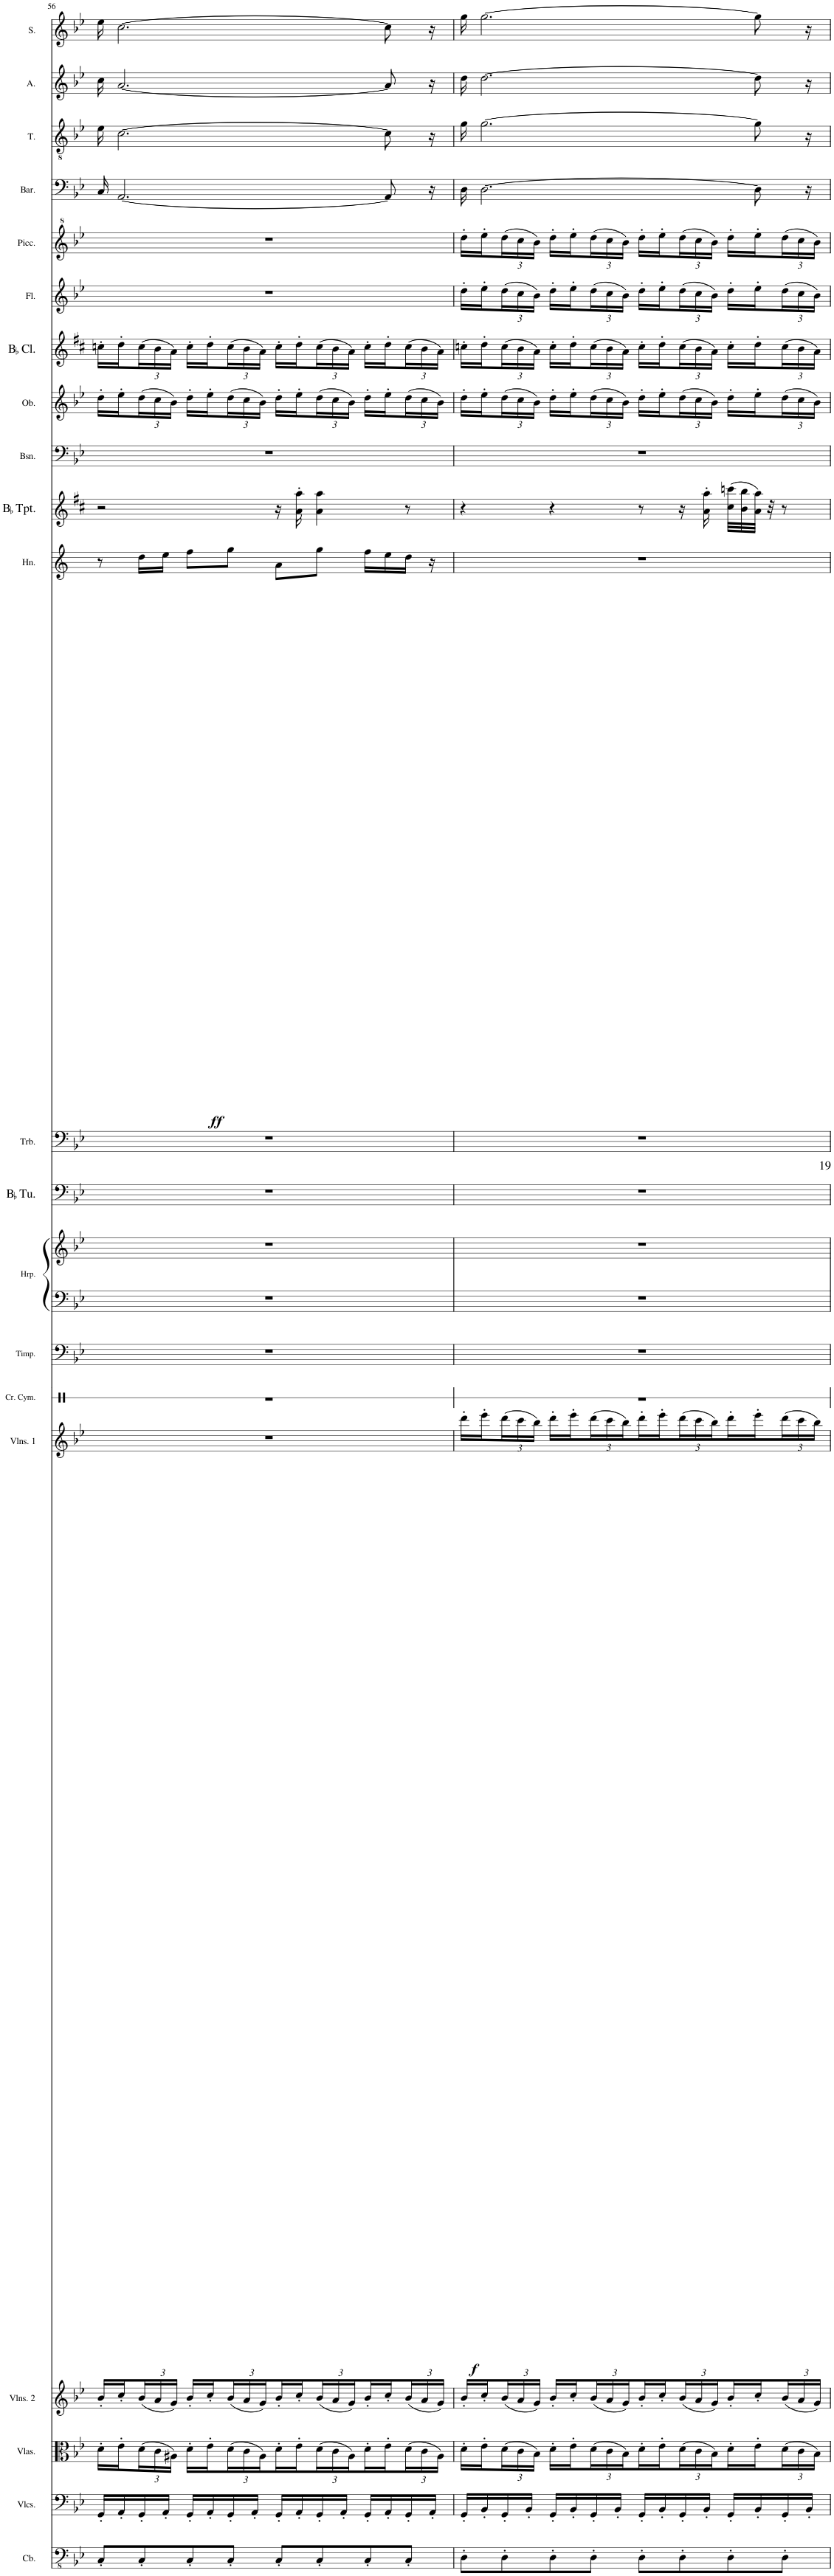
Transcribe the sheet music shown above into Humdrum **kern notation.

**kern	**kern	**kern	**kern	**kern	**dynam	**kern	**kern	**kern	**kern	**kern	**kern	**kern	**dynam	**kern	**kern	**kern	**kern	**kern	**kern	**kern	**kern	**kern	**kern
*part21	*part20	*part19	*part18	*part17	*part17	*part16	*part15	*part14	*part14	*part13	*part12	*part11	*part11	*part10	*part9	*part8	*part7	*part6	*part5	*part4	*part3	*part2	*part1
*staff22	*staff21	*staff20	*staff19	*staff18	*staff18	*staff17	*staff16	*staff15	*staff14	*staff13	*staff12	*staff11	*staff11	*staff10	*staff9	*staff8	*staff7	*staff6	*staff5	*staff4	*staff3	*staff2	*staff1
*I"Contrabass	*I"Violoncellos	*I"Violas	*I"Violins 2	*I"Violins 1	*	*I"Crash Cymbal	*I"Timpani	*I"Harp	*	*I"BaccidentalFlat Tuba	*I"Trombone	*I"Horn	*	*I"BaccidentalFlat Trumpet	*I"Bassoon	*I"Oboe	*I"BaccidentalFlat Clarinet	*I"Flute	*I"Piccolo	*I"Baritone	*I"Tenor	*I"Alto	*I"Soprano
*I'Cb.	*I'Vlcs.	*I'Vlas.	*I'Vlns. 2	*I'Vlns. 1	*	*I'Cr. Cym.	*I'Timp.	*I'Hrp.	*	*I'BaccidentalFlat Tu.	*I'Trb.	*I'Hn.	*	*I'BaccidentalFlat Tpt.	*I'Bsn.	*I'Ob.	*I'BaccidentalFlat Cl.	*I'Fl.	*I'Picc.	*I'Bar.	*I'T.	*I'A.	*I'S.
!!LO:PB:g=z
*clefFv4	*clefF4	*clefC3	*clefG2	*clefG2	*	*clefX	*clefF4	*clefF4	*clefG2	*clefF4	*clefF4	*clefG2	*	*clefG2	*clefF4	*clefG2	*clefG2	*clefG2	*clefG^2	*clefF4	*clefGv2	*clefG2	*clefG2
*Trd7c12	*	*	*	*	*	*	*	*	*	*	*	*Trd4c7	*	*Trd1c2	*	*	*Trd1c2	*	*Trd-7c-12	*	*	*	*
*k[b-e-]	*k[b-e-]	*k[b-e-]	*k[b-e-]	*k[b-e-]	*	*k[]	*k[b-e-]	*k[b-e-]	*k[b-e-]	*k[b-e-]	*k[b-e-]	*k[]	*	*k[f#c#]	*k[b-e-]	*k[b-e-]	*k[f#c#]	*k[b-e-]	*k[b-e-]	*k[b-e-]	*k[b-e-]	*k[b-e-]	*k[b-e-]
*M4/4	*M4/4	*M2/4	*M2/4	*M2/4	*	*M4/4	*M4/4	*M4/4	*M4/4	*M4/4	*M4/4	*M4/4	*	*M4/4	*M4/4	*M4/4	*M4/4	*M4/4	*M4/4	*M4/4	*M4/4	*M4/4	*M4/4
=56	=56	=56	=56	=56	=56	=56	=56	=56	=56	=56	=56	=56	=56	=56	=56	=56	=56	=56	=56	=56	=56	=56	=56
8CC'/L	16GG'/LL	16d'\LL	16b-'/LL	2r	.	1r	1r	1r	1r	1r	1r	8r	.	2r	1r	16dd'\LL	16ccn'\LL	1r	1r	16C/	16e-\	16cc\	16ee-\
.	16AA'/	16e-'\	16cc'/	.	.	.	.	.	.	.	.	.	.	.	.	16ee-'\	16dd'\	.	.	[2.AA/	[2.c\	[2.a/	[2.cc\
*	*	*Xbrackettup	*Xbrackettup	*	*	*	*	*	*	*	*	*	*	*	*	*Xbrackettup	*Xbrackettup	*	*	*	*	*	*
!	!	!	!	!	!	!	!	!	!	!	!	!	!LO:DY:b	!	!	!	!	!	!	!	!	!	!
8CC'/	16GG'/	(24d\	(24b-/	.	.	.	.	.	.	.	.	16dd\LL	ff	.	.	(24dd\	(24cc\	.	.	.	.	.	.
.	.	24c\	24a/	.	.	.	.	.	.	.	.	.	.	.	.	24cc\	24b\	.	.	.	.	.	.
.	16AA'/JJ	.	.	.	.	.	.	.	.	.	.	16ee\JJ	.	.	.	.	.	.	.	.	.	.	.
.	.	24A#X\JJ)	24g/JJ)	.	.	.	.	.	.	.	.	.	.	.	.	24b-\JJ)	24a\JJ)	.	.	.	.	.	.
8CC'/	16GG'/LL	16d'\LL	16b-'/LL	.	.	.	.	.	.	.	.	8ff\L	.	.	.	16dd'\LL	16cc'\LL	.	.	.	.	.	.
.	16AA'/	16e-'\	16cc'/	.	.	.	.	.	.	.	.	.	.	.	.	16ee-'\	16dd'\	.	.	.	.	.	.
8CC'/J	16GG'/	(24d\	(24b-/	.	.	.	.	.	.	.	.	8gg\J	.	.	.	(24dd\	(24cc\	.	.	.	.	.	.
.	.	24c\	24a/	.	.	.	.	.	.	.	.	.	.	.	.	24cc\	24b\	.	.	.	.	.	.
.	16AA'/JJ	.	.	.	.	.	.	.	.	.	.	.	.	.	.	.	.	.	.	.	.	.	.
.	.	24A#\)	24g/)	.	.	.	.	.	.	.	.	.	.	.	.	24b-\JJ)	24a\JJ)	.	.	.	.	.	.
8CC'/L	16GG'/LL	16d'\	16b-'/	2ryy	.	.	.	.	.	.	.	8a\L	.	16r	.	16dd'\LL	16cc'\LL	.	.	.	.	.	.
.	16AA'/	16e-'\	16cc'/	.	.	.	.	.	.	.	.	.	.	16a\' 16aa\'	.	16ee-'\	16dd'\	.	.	.	.	.	.
8CC'/	16GG'/	(24d\	(24b-/	.	.	.	.	.	.	.	.	8gg\J	.	4a\ 4aa\	.	(24dd\	(24cc\	.	.	.	.	.	.
.	.	24c\	24a/	.	.	.	.	.	.	.	.	.	.	.	.	24cc\	24b\	.	.	.	.	.	.
.	16AA'/JJ	.	.	.	.	.	.	.	.	.	.	.	.	.	.	.	.	.	.	.	.	.	.
.	.	24A#\)	24g/)	.	.	.	.	.	.	.	.	.	.	.	.	24b-\JJ)	24a\JJ)	.	.	.	.	.	.
8CC'/	16GG'/LL	16d'\	16b-'/	.	.	.	.	.	.	.	.	16ff\LL	.	.	.	16dd'\LL	16cc'\LL	.	.	.	.	.	.
.	16AA'/	16e-'\	16cc'/	.	.	.	.	.	.	.	.	16ee\	.	.	.	16ee-'\	16dd'\	.	.	8AA/]	8c\]	8a/]	8cc\]
8CC'/J	16GG'/	(24d\	(24b-/	.	.	.	.	.	.	.	.	16dd\JJ	.	8r	.	(24dd\	(24cc\	.	.	.	.	.	.
.	.	24c\	24a/	.	.	.	.	.	.	.	.	.	.	.	.	24cc\	24b\	.	.	.	.	.	.
.	16AA'/JJ	.	.	.	.	.	.	.	.	.	.	16r	.	.	.	.	.	.	.	16r	16r	16r	16r
.	.	24A#\JJ)	24g/JJ)	.	.	.	.	.	.	.	.	.	.	.	.	24b-\JJ)	24a\JJ)	.	.	.	.	.	.
=57	=57	=57	=57	=57	=57	=57	=57	=57	=57	=57	=57	=57	=57	=57	=57	=57	=57	=57	=57	=57	=57	=57	=57
!	!	!	!	!	!LO:DY:b	!	!	!	!	!	!	!	!	!	!	!	!	!	!	!	!	!	!
8DD'\L	16GG'/LL	16d'\LL	16b-'/LL	16ddd'\LL	f	1r	1r	1r	1r	1r	1r	1r	.	4r	1r	16dd'\LL	16ccn'\LL	16dd'\LL	16ddd'\LL	16D\	16g\	16dd\	16gg\
.	16BB-'/	16e-'\	16cc'/	16eee-'\	.	.	.	.	.	.	.	.	.	.	.	16ee-'\	16dd'\	16ee-'\	16eee-'\	[2.D\	[2.g\	[2.dd\	[2.gg\
*	*	*	*	*Xbrackettup	*	*	*	*	*	*	*	*	*	*	*	*	*	*Xbrackettup	*Xbrackettup	*	*	*	*
8DD'\	16GG'/	(24d\	(24b-/	(24ddd\	.	.	.	.	.	.	.	.	.	.	.	(24dd\	(24cc\	(24dd\	(24ddd\	.	.	.	.
.	.	24c\	24a/	24ccc\	.	.	.	.	.	.	.	.	.	.	.	24cc\	24b\	24cc\	24ccc\	.	.	.	.
.	16BB-'/JJ	.	.	.	.	.	.	.	.	.	.	.	.	.	.	.	.	.	.	.	.	.	.
.	.	24B-\JJ)	24g/JJ)	24bb-\JJ)	.	.	.	.	.	.	.	.	.	.	.	24b-\JJ)	24a\JJ)	24b-\JJ)	24bb-\JJ)	.	.	.	.
8DD'\	16GG'/LL	16d'\LL	16b-'/LL	16ddd'\LL	.	.	.	.	.	.	.	.	.	4r	.	16dd'\LL	16cc'\LL	16dd'\LL	16ddd'\LL	.	.	.	.
.	16BB-'/	16e-'\	16cc'/	16eee-'\	.	.	.	.	.	.	.	.	.	.	.	16ee-'\	16dd'\	16ee-'\	16eee-'\	.	.	.	.
8DD'\J	16GG'/	(24d\	(24b-/	(24ddd\	.	.	.	.	.	.	.	.	.	.	.	(24dd\	(24cc\	(24dd\	(24ddd\	.	.	.	.
.	.	24c\	24a/	24ccc\	.	.	.	.	.	.	.	.	.	.	.	24cc\	24b\	24cc\	24ccc\	.	.	.	.
.	16BB-'/JJ	.	.	.	.	.	.	.	.	.	.	.	.	.	.	.	.	.	.	.	.	.	.
.	.	24B-\)	24g/)	24bb-\)	.	.	.	.	.	.	.	.	.	.	.	24b-\JJ)	24a\JJ)	24b-\JJ)	24bb-\JJ)	.	.	.	.
8DD'\L	16GG'/LL	16d'\	16b-'/	16ddd'\	.	.	.	.	.	.	.	.	.	8r	.	16dd'\LL	16cc'\LL	16dd'\LL	16ddd'\LL	.	.	.	.
.	16BB-'/	16e-'\	16cc'/	16eee-'\	.	.	.	.	.	.	.	.	.	.	.	16ee-'\	16dd'\	16ee-'\	16eee-'\	.	.	.	.
8DD'\	16GG'/	(24d\	(24b-/	(24ddd\	.	.	.	.	.	.	.	.	.	16r	.	(24dd\	(24cc\	(24dd\	(24ddd\	.	.	.	.
.	.	24c\	24a/	24ccc\	.	.	.	.	.	.	.	.	.	.	.	24cc\	24b\	24cc\	24ccc\	.	.	.	.
.	16BB-'/JJ	.	.	.	.	.	.	.	.	.	.	.	.	16a\' 16aa\'	.	.	.	.	.	.	.	.	.
.	.	24B-\)	24g/)	24bb-\)	.	.	.	.	.	.	.	.	.	.	.	24b-\JJ)	24a\JJ)	24b-\JJ)	24bb-\JJ)	.	.	.	.
8DD'\	16GG'/LL	16d'\	16b-'/	16ddd'\	.	.	.	.	.	.	.	.	.	(32cc#\ 32cccn\LLL	.	16dd'\LL	16cc'\LL	16dd'\LL	16ddd'\LL	.	.	.	.
.	.	.	.	.	.	.	.	.	.	.	.	.	.	32b\ 32bb\	.	.	.	.	.	.	.	.	.
.	16BB-'/	16e-'\	16cc'/	16eee-'\	.	.	.	.	.	.	.	.	.	32a\ 32aa\JJJ)	.	16ee-'\	16dd'\	16ee-'\	16eee-'\	8D\]	8g\]	8dd\]	8gg\]
.	.	.	.	.	.	.	.	.	.	.	.	.	.	32r	.	.	.	.	.	.	.	.	.
8DD'\J	16GG'/	(24d\	(24b-/	(24ddd\	.	.	.	.	.	.	.	.	.	8r	.	(24dd\	(24cc\	(24dd\	(24ddd\	.	.	.	.
.	.	24c\	24a/	24ccc\	.	.	.	.	.	.	.	.	.	.	.	24cc\	24b\	24cc\	24ccc\	.	.	.	.
.	16BB-'/JJ	.	.	.	.	.	.	.	.	.	.	.	.	.	.	.	.	.	.	16r	16r	16r	16r
.	.	24B-\JJ)	24g/JJ)	24bb-\JJ)	.	.	.	.	.	.	.	.	.	.	.	24b-\JJ)	24a\JJ)	24b-\JJ)	24bb-\JJ)	.	.	.	.
=	=	=	=	=	=	=	=	=	=	=	=	=	=	=	=	=	=	=	=	=	=	=	=
*-	*-	*-	*-	*-	*-	*-	*-	*-	*-	*-	*-	*-	*-	*-	*-	*-	*-	*-	*-	*-	*-	*-	*-
